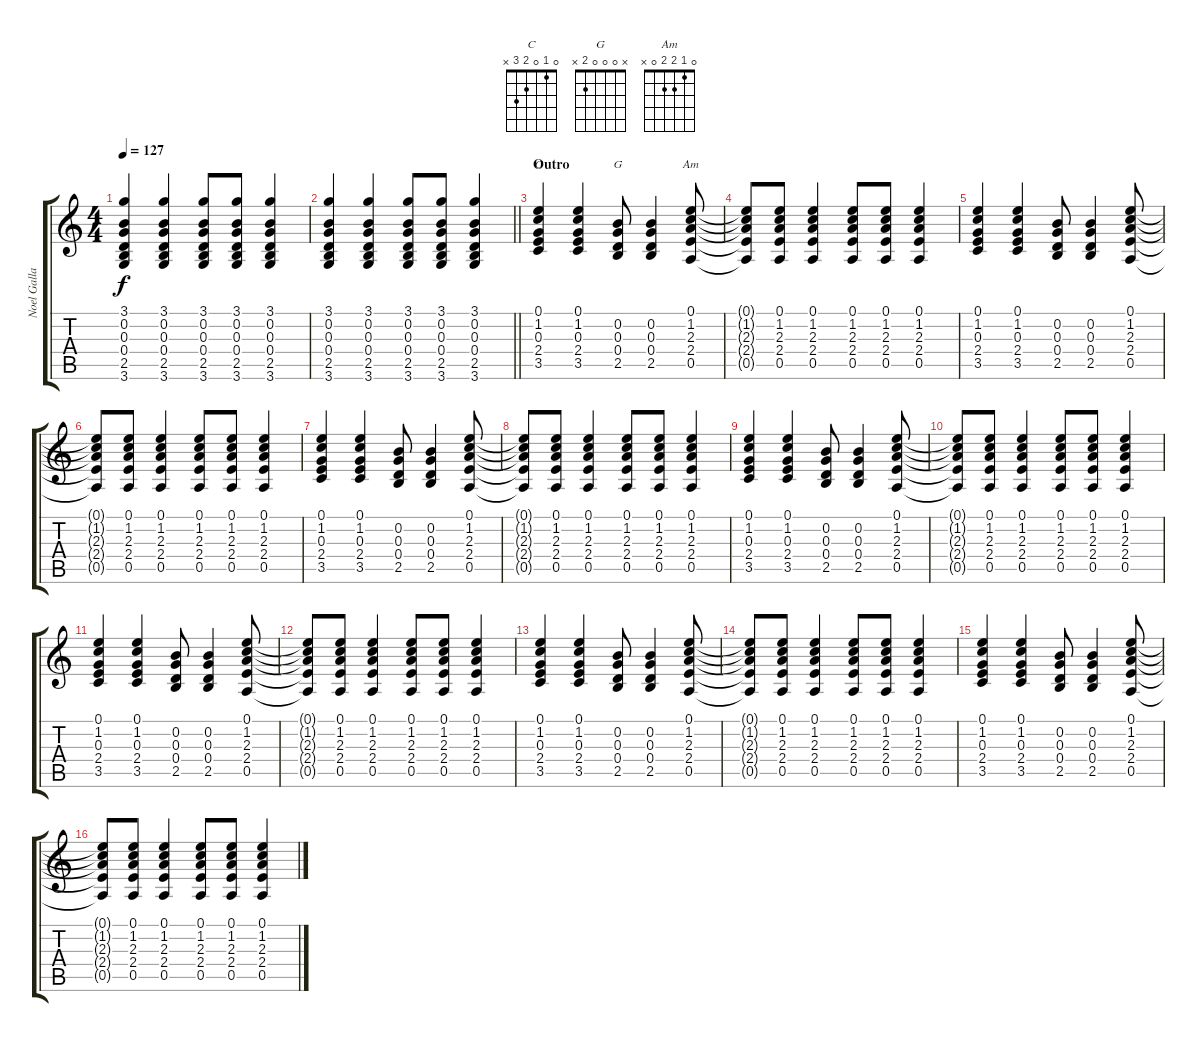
\track ("Noel Gallagher (Lead Guitar)" "Noel Galla") {instrument overdrivenguitar}
\staff {score tabs}
\tuning (E4 B3 G3 D3 A2 E2) {hide}
\chord ("C" 0 1 0 2 3 x)
\chord ("G" x 0 0 0 2 x)
\chord ("Am" 0 1 2 2 0 x)
\ts (4 4)
\tempo 127
\clef g2
\ks c
(3.1 0.2 0.3 0.4 2.5 3.6).4{dy f} (3.1 0.2 0.3 0.4 2.5 3.6).4 (3.1 0.2 0.3 0.4 2.5 3.6).8 (3.1 0.2 0.3 0.4 2.5 3.6).8 (3.1 0.2 0.3 0.4 2.5 3.6).4 |
\barLineRight lightlight
(3.1 0.2 0.3 0.4 2.5 3.6).4 (3.1 0.2 0.3 0.4 2.5 3.6).4 (3.1 0.2 0.3 0.4 2.5 3.6).8 (3.1 0.2 0.3 0.4 2.5 3.6).8 (3.1 0.2 0.3 0.4 2.5 3.6).4 |
\section ("" "Outro")
(0.1 1.2 0.3 2.4 3.5).4{ch "C"} (0.1 1.2 0.3 2.4 3.5).4 (0.2 0.3 0.4 2.5).8{ch "G"} (0.2 0.3 0.4 2.5).4 (0.1 1.2 2.3 2.4 0.5).8{ch "Am"} |
(0.1{t} 1.2{t} 2.3{t} 2.4{t} 0.5{t}).8 (0.1 1.2 2.3 2.4 0.5).8 (0.1 1.2 2.3 2.4 0.5).4 (0.1 1.2 2.3 2.4 0.5).8 (0.1 1.2 2.3 2.4 0.5).8 (0.1 1.2 2.3 2.4 0.5).4 |
(0.1 1.2 0.3 2.4 3.5).4 (0.1 1.2 0.3 2.4 3.5).4 (0.2 0.3 0.4 2.5).8 (0.2 0.3 0.4 2.5).4 (0.1 1.2 2.3 2.4 0.5).8 |
(0.1{t} 1.2{t} 2.3{t} 2.4{t} 0.5{t}).8 (0.1 1.2 2.3 2.4 0.5).8 (0.1 1.2 2.3 2.4 0.5).4 (0.1 1.2 2.3 2.4 0.5).8 (0.1 1.2 2.3 2.4 0.5).8 (0.1 1.2 2.3 2.4 0.5).4 |
(0.1 1.2 0.3 2.4 3.5).4 (0.1 1.2 0.3 2.4 3.5).4 (0.2 0.3 0.4 2.5).8 (0.2 0.3 0.4 2.5).4 (0.1 1.2 2.3 2.4 0.5).8 |
(0.1{t} 1.2{t} 2.3{t} 2.4{t} 0.5{t}).8 (0.1 1.2 2.3 2.4 0.5).8 (0.1 1.2 2.3 2.4 0.5).4 (0.1 1.2 2.3 2.4 0.5).8 (0.1 1.2 2.3 2.4 0.5).8 (0.1 1.2 2.3 2.4 0.5).4 |
(0.1 1.2 0.3 2.4 3.5).4 (0.1 1.2 0.3 2.4 3.5).4 (0.2 0.3 0.4 2.5).8 (0.2 0.3 0.4 2.5).4 (0.1 1.2 2.3 2.4 0.5).8 |
(0.1{t} 1.2{t} 2.3{t} 2.4{t} 0.5{t}).8 (0.1 1.2 2.3 2.4 0.5).8 (0.1 1.2 2.3 2.4 0.5).4 (0.1 1.2 2.3 2.4 0.5).8 (0.1 1.2 2.3 2.4 0.5).8 (0.1 1.2 2.3 2.4 0.5).4 |
(0.1 1.2 0.3 2.4 3.5).4 (0.1 1.2 0.3 2.4 3.5).4 (0.2 0.3 0.4 2.5).8 (0.2 0.3 0.4 2.5).4 (0.1 1.2 2.3 2.4 0.5).8 |
(0.1{t} 1.2{t} 2.3{t} 2.4{t} 0.5{t}).8 (0.1 1.2 2.3 2.4 0.5).8 (0.1 1.2 2.3 2.4 0.5).4 (0.1 1.2 2.3 2.4 0.5).8 (0.1 1.2 2.3 2.4 0.5).8 (0.1 1.2 2.3 2.4 0.5).4 |
(0.1 1.2 0.3 2.4 3.5).4 (0.1 1.2 0.3 2.4 3.5).4 (0.2 0.3 0.4 2.5).8 (0.2 0.3 0.4 2.5).4 (0.1 1.2 2.3 2.4 0.5).8 |
(0.1{t} 1.2{t} 2.3{t} 2.4{t} 0.5{t}).8 (0.1 1.2 2.3 2.4 0.5).8 (0.1 1.2 2.3 2.4 0.5).4 (0.1 1.2 2.3 2.4 0.5).8 (0.1 1.2 2.3 2.4 0.5).8 (0.1 1.2 2.3 2.4 0.5).4 |
(0.1 1.2 0.3 2.4 3.5).4 (0.1 1.2 0.3 2.4 3.5).4 (0.2 0.3 0.4 2.5).8 (0.2 0.3 0.4 2.5).4 (0.1 1.2 2.3 2.4 0.5).8 |
(0.1{t} 1.2{t} 2.3{t} 2.4{t} 0.5{t}).8 (0.1 1.2 2.3 2.4 0.5).8 (0.1 1.2 2.3 2.4 0.5).4 (0.1 1.2 2.3 2.4 0.5).8 (0.1 1.2 2.3 2.4 0.5).8 (0.1 1.2 2.3 2.4 0.5).4
